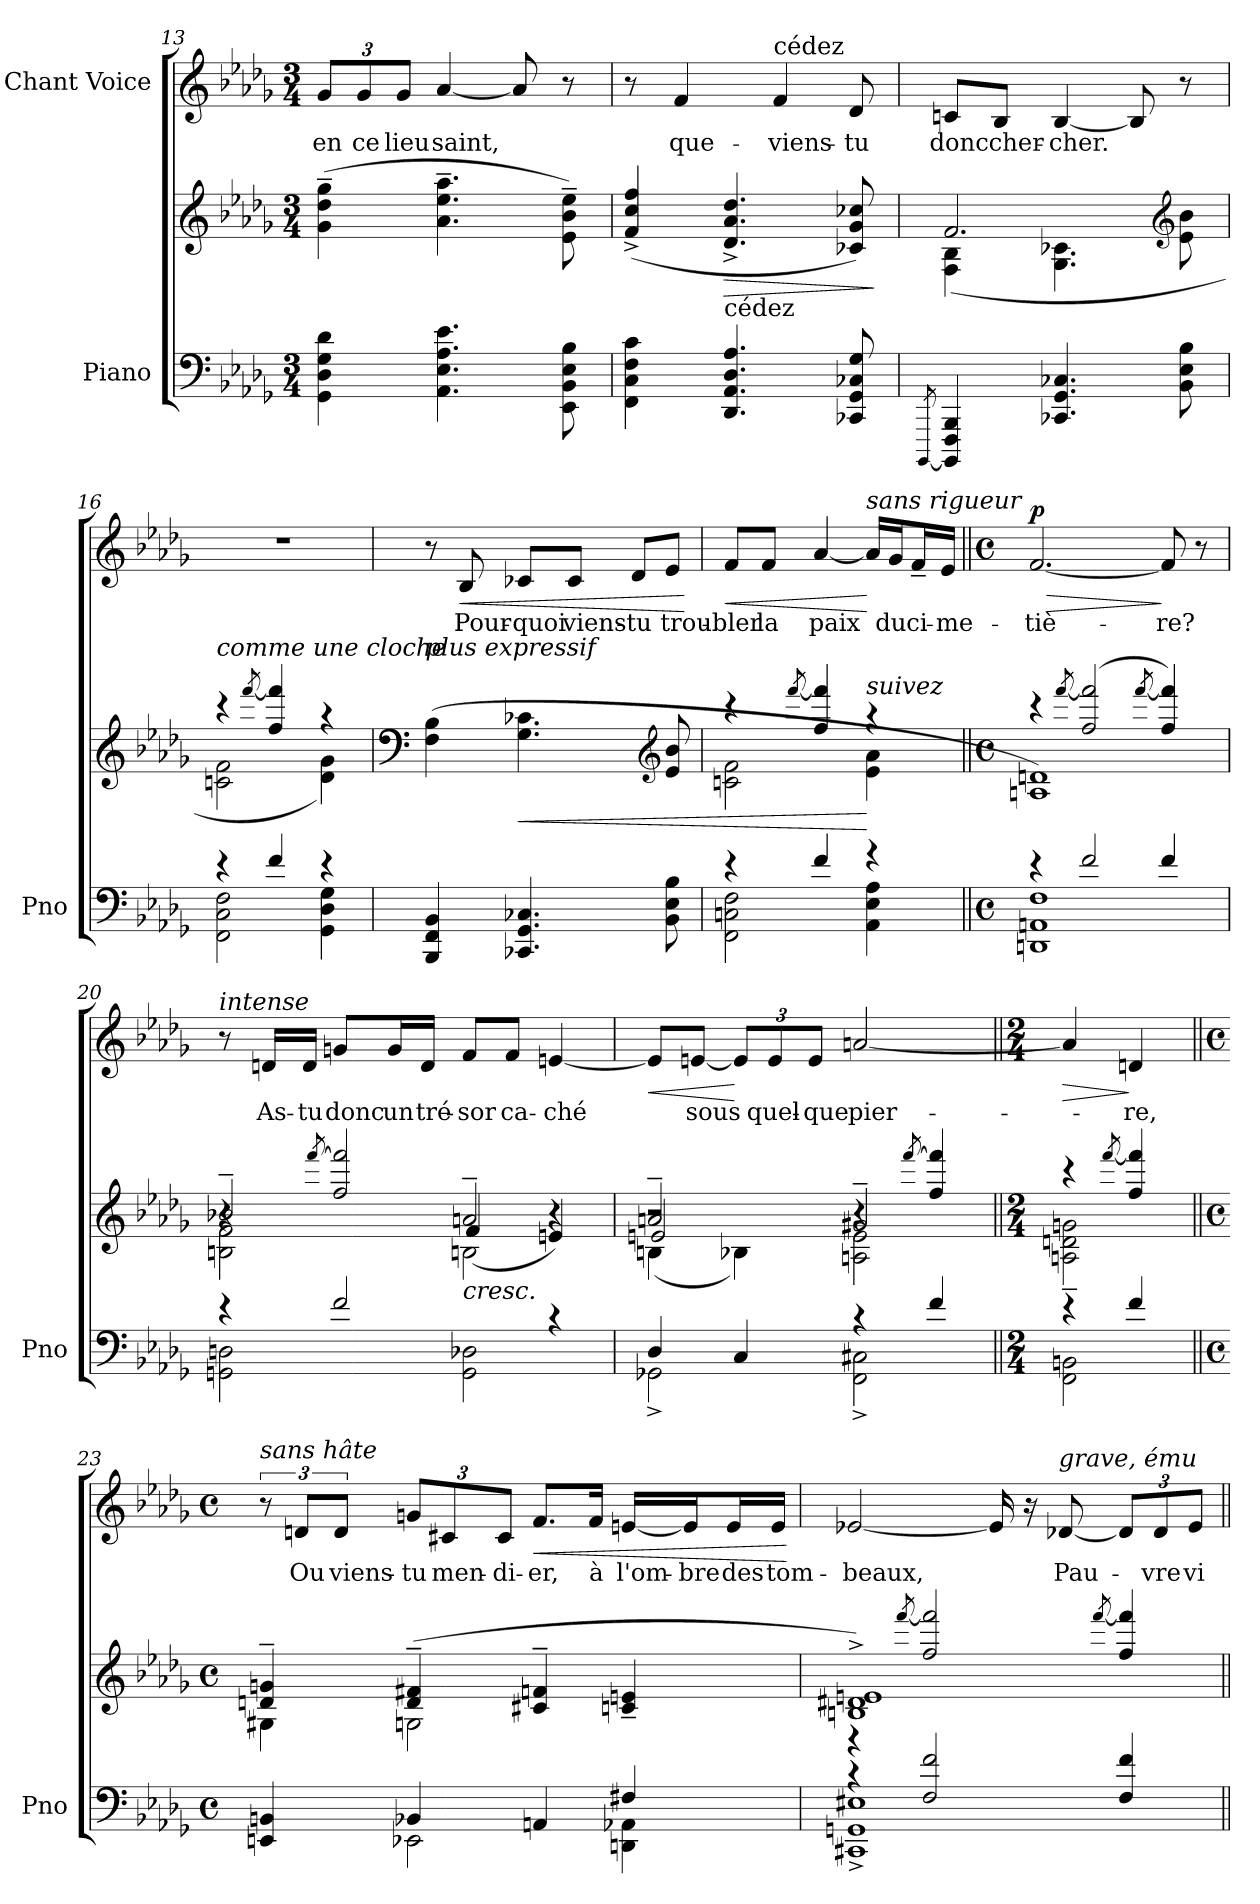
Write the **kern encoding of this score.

**kern	**kern	**dynam	**kern	**text	**dynam
*part2	*part2	*part2	*part1	*part1	*part1
*staff3	*staff2	*staff2/3	*staff1	*staff1	*staff1
*I"Piano	*	*	*I"Chant Voice	*	*
*I'Pno	*	*	*	*	*
*clefF4	*clefG2	*	*clefG2	*	*
*k[b-e-a-d-g-]	*k[b-e-a-d-g-]	*	*k[b-e-a-d-g-]	*	*
*M3/4	*M3/4	*	*M3/4	*	*
=13	=13	=13	=13	=13	=13
4GG-\ 4D-\ 4G-\ 4d-\	(4g-\~ 4dd-\~ 4gg-\~	.	12g-/L	en	.
.	.	.	12g-/	ce	.
.	.	.	12g-/J	lieu	.
4.AA-\ 4.E-\ 4.A-\ 4.e-\	4.a-\~ 4.ee-\~ 4.aa-\~	.	[4a-/	saint,	.
.	.	.	8a-/]	.	.
8EE-\ 8BB-\ 8E-\ 8B-\	8e-\~ 8b-\~ 8ee-\~)	.	8r	.	.
=14	=14	=14	=14	=14	=14
4FF\ 4C\ 4F\ 4c\	(>4f/^ 4cc/^ 4ff/^	.	8r	.	.
.	.	.	4f/	que-	.
!	!LO:TX:b:t=cédez	!	!	!	!
!	!	!LO:HP:b	!	!	!
4.DD-/ 4.AA-/ 4.D-/ 4.A-/	4.d-/^ 4.a-/^ 4.dd-/^	>	.	.	.
!	!	!	!LO:TX:a:t=cédez	!	!
.	.	.	4f/	viens-	.
8CC-X/ 8GG-/ 8C-X/ 8G-/	8c-X/ 8g-/ 8cc-X/)	.	8d-/	-tu	.
.	.	]	.	.	.
=15	=15	=15	=15	=15	=15
[8qBBBB-/	.	.	.	.	.
*	*clefF4	*	*	*	*
*	*^	*	*	*	*
!	!	!	!LO:DY:b	!	!	!
!	!	!	!LO:DY:n=1:b	!	!	!
4BBBB-/] 4FFF/ 4BBB-/	2.f/	(4F\ 4B-\	p other-dynamics	8cn/L	donc	.
.	.	.	.	8B-/J	cher-	.
4.CC-X/ 4.GG-/ 4.C-X/	.	4.G-\ 4.c-X\	.	[4B-/	-cher.	.
.	.	.	.	8B-/]	.	.
*	*clefG2	*	*	*	*	*
8BB-\ 8E-\ 8B-\	.	8e-\ 8b-\	.	8r	.	.
=16	=16	=16	=16	=16	=16	=16
*^	*	*	*	*	*	*
!	!	!LO:TX:i:t=comme une cloche	!	!	!	!	!
4r	2FF\ 2C\ 2F\	4r	2cn\ 2f\	.	2.r	.	.
.	.	[8qfff/	.	.	.	.	.
4f/	.	4ff/ 4fff/]	.	.	.	.	.
4r	4GG-\ 4D-\ 4G-\	4r	4d-\ 4g-\)	.	.	.	.
*v	*v	*	*	*	*	*	*
=17	=17	=17	=17	=17	=17	=17
*	*clefF4	*	*	*	*	*
*^	*	*	*	*	*	*
!	!	!LO:TX:i:t=plus expressif	!	!	!	!	!
*v	*v	*	*	*	*	*	*
4BBB-/ 4FF/ 4BB-/	2.ryy	(<4F\ 4B-\	.	8r	.	.
!	!	!	!	!	!	!LO:HP:b
.	.	.	.	8B-/	Pour-	<
!	!	!	!LO:HP:b	!	!	!
4.CC-X/ 4.GG-/ 4.C-X/	.	4.G-\ 4.c-X\	<	8c-X/L	-quoi	.
.	.	.	.	8c-/J	viens-	.
.	.	.	.	8d-/L	-tu	.
*	*clefG2	*	*	*	*	*
8BB-\ 8E-\ 8B-\	.	8e-/ 8b-/	.	8e-/J	trou-	.
*	*v	*v	*	*	*	*
.	.	.	.	.	[
=18	=18	=18	=18	=18	=18
*^	*^	*	*	*	*
!	!	!	!	!	!	!	!LO:HP:b
4r	2FF\ 2Cn\ 2F\	4r	2cn\ 2f\	.	8f/L	-bler	<
.	.	.	.	.	8f/J	la	.
.	.	[8qfff/	.	.	.	.	.
4f/	.	4ff/ 4fff/]	.	.	[4a-/	paix	.
!	!	!	!	!	!LO:TX:i:t=sans rigueur	!	!
!	!	!LO:TX:i:t=suivez	!	!	!	!	!
4r	4AA-\ 4E-\ 4A-\	4r	4e-\ 4a-\	[	16a-/LL]	.	[
.	.	.	.	.	16g-/J	du	.
.	.	.	.	.	16f~/L	ci-	.
.	.	.	.	.	16e-/JJ	-me-	.
=19||	=19||	=19||	=19||	=19||	=19||	=19||	=19||
*M4/4	*	*M4/4	*	*	*M4/4	*	*
*met(c)	*	*met(c)	*	*	*met(c)	*	*
!	!	!	!	!LO:DY:b	!	!	!LO:HP:b
!	!	!	!	!LO:DY:n=1:b	!	!	!LO:DY:n=1:a
4r	1DDn 1AAn 1F	4r	1An 1dn)	pp other-dynamics	[2.f/	-tiè-	> p
.	.	[8qfff/	.	.	.	.	.
2f/	.	(>2ff/ 2fff/]	.	.	.	.	.
.	.	[8qfff/	.	.	.	.	.
4f/	.	4ff/ 4fff/])	.	.	8f/]	-re?	]
.	.	.	.	.	8r	.	.
=20	=20	=20	=20	=20	=20	=20	=20
*	*	*^	*^	*	*	*	*
!	!	!	!	!	!	!	!LO:TX:i:t=intense	!	!
!	!	!	!	!	!	!LO:DY:b	!	!	!
!	!	!	!	!	!	!LO:DY:n=1:b	!	!	!
4r	2GGn\ 2Dn\	4r	2Bn\ 2f\	2b-X~/	2ryy	mf other-dynamics	8r	.	.
.	.	.	.	.	.	.	16dn/LL	As-	.
.	.	.	.	.	.	.	16d/JJ	-tu	.
.	.	[8qfff/	.	.	.	.	.	.	.
2f/	.	2ff/ 2fff/]	.	.	.	.	8gn/L	donc	.
.	.	.	.	.	.	.	16g/L	un	.
.	.	.	.	.	.	.	16d/JJ	tré-	.
!	!	!	!LO:TX:b:i:t=cresc.	!	!	!	!	!	!
.	2GG\ 2D-X\	.	2Bn\	2an~/	(4f/	.	8f/L	-sor	.
.	.	.	.	.	.	.	8f/J	ca-	.
4r	.	4r	.	.	4en/)	.	[4en/	-ché	.
=21	=21	=21	=21	=21	=21	=21	=21	=21	=21
!	!	!	!	!	!	!	!	!	!LO:HP:b
4D-/	2GG-X^\	2r	(4Bn\	2an~/	2en/	.	8e/L]	.	<
.	.	.	.	.	.	.	[8en/J	sous	.
4C/	.	.	4B-X\)	.	.	.	12e/L]	.	[
.	.	.	.	.	.	.	12e/	quel-	.
.	.	.	.	.	.	.	12e/J	-que	.
4r	2FF\^ 2C#X\^	4r	2An\ 2e\	2g#X~/	2ryy	.	[2an/	pier-	.
.	.	[8qfff/	.	.	.	.	.	.	.
4f/	.	4ff/ 4fff/]	.	.	.	.	.	.	.
*	*	*v	*v	*v	*v	*	*	*	*
=22||	=22||	=22||	=22||	=22||	=22||	=22||
*M2/4	*	*M2/4	*	*M2/4	*	*
*	*	*^	*	*	*	*
!	!	!	!	!	!	!	!LO:HP:b
4r	2FF\ 2BBn\	4r	2An\~ 2dn\~ 2gn\~	.	4an/]	.	>
.	.	[8qfff/	.	.	.	.	.
4f/	.	4ff/ 4fff/]	.	.	4dn/	-re,	]
=23||	=23||	=23||	=23||	=23||	=23||	=23||	=23||
*M4/4	*	*M4/4	*	*	*M4/4	*	*
*met(c)	*	*met(c)	*	*	*met(c)	*	*
!	!	!	!	!	!LO:TX:i:t=sans hâte	!	!
4EEn/ 4BBn/	4ryy	4dn/~ 4gn/~	4G#X\	.	12r	.	.
.	.	.	.	.	12dn/L	Ou	.
.	.	.	.	.	12d/J	viens-	.
4BB-X/	2EE-X\	(4d/~ 4f#X/~	2Gn\	.	12gn/L	-tu	.
.	.	.	.	.	12c#X/	men-	.
.	.	.	.	.	12c#/J	-di-	.
!	!	!	!	!	!	!	!LO:HP:b
4AAn/	.	4c#X/~ 4fn/~	.	.	8.f/L	-er,	<
.	.	.	.	.	16f/Jk	à	.
4F#X/	4DDn\ 4AA-X\	4cn/~ 4en/~	4ryy	.	[16en/LL	l'om-	.
.	.	.	.	.	16e/J]	-bre	.
.	.	.	.	.	16e/L	des	.
.	.	.	.	.	16e/JJ	tom-	.
*v	*v	*	*	*	*	*	*
*	*v	*v	*	*	*	*
.	.	.	.	.	[
=24	=24	=24	=24	=24	=24
*^	*^	*	*	*	*
4r	1CC#X^ 1GGn^ 1E#X^	1Bn^< 1d#X^< 1en^<)	4r	.	[2e-X/	-beaux,	.
.	.	.	[8qfff/	.	.	.	.
2F/ 2f/	.	.	2ff/ 2fff/]	.	.	.	.
.	.	.	.	.	16e-/]	.	.
.	.	.	.	.	16r	.	.
!	!	!	!	!	!LO:TX:i:t=grave, ému	!	!
.	.	.	.	.	[8d-X/	Pau-	.
.	.	.	[8qfff/	.	.	.	.
4F/ 4f/	.	.	4ff/ 4fff/]	.	12d-/L]	.	.
.	.	.	.	.	12d-/	-vre	.
.	.	.	.	.	12e-/J	vi-	.
*v	*v	*	*	*	*	*	*
*	*v	*v	*	*	*	*
=||	=||	=||	=||	=||	=||
*-	*-	*-	*-	*-	*-
